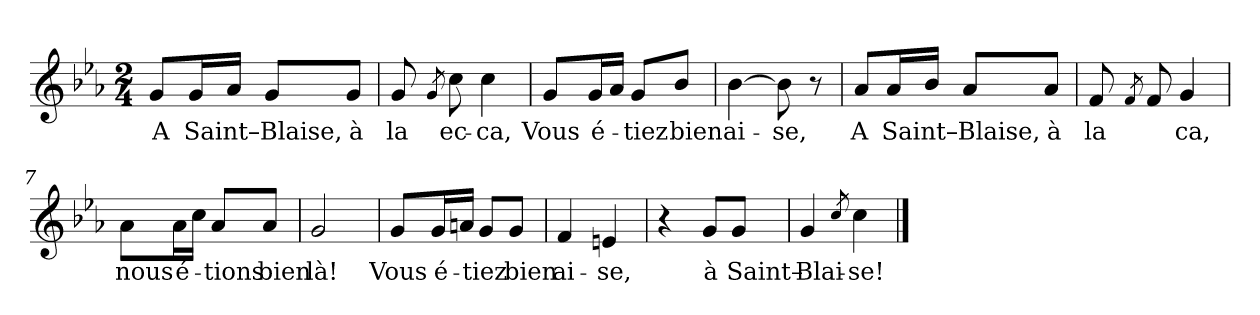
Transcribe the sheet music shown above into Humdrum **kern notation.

**kern	**text
*part1	*part1
*staff1	*staff1
*clefG2	*
*k[b-e-a-]	*
*M2/4	*
=1	=1
!	!LO:LY:b
8g/L	A
!	!LO:LY:b
16g/L	Saint–
16a-/JJ	.
!	!LO:LY:b
8g/L	Blaise,
!	!LO:LY:b
8g/J	à
=2	=2
!	!LO:LY:b
8g/	la
8qg/	.
!	!LO:LY:b
8cc\	-ec-
!	!LO:LY:b
4cc\	-ca,
=3	=3
!	!LO:LY:b
8g/L	Vous
!	!LO:LY:b
16g/L	é-
16a-/JJ	.
!	!LO:LY:b
8g/L	-tiez
!	!LO:LY:b
8b-/J	bien
=4	=4
!	!LO:LY:b
[4b-\	ai-
!	!LO:LY:b
8b-\]	-se,
8r	.
=5	=5
!	!LO:LY:b
8a-/L	A
!	!LO:LY:b
16a-/L	Saint–
16b-/JJ	.
!	!LO:LY:b
8a-/L	Blaise,
!	!LO:LY:b
8a-/J	à
=6	=6
!	!LO:LY:b
8f/	la
8qf/	.
8f/	.
!	!LO:LY:b
4g/	-ca,
=7	=7
!	!LO:LY:b
8a-\L	nous
!	!LO:LY:b
16a-\L	é-
16cc\JJ	.
!	!LO:LY:b
8a-/L	-tions
!	!LO:LY:b
8a-/J	bien
!!LO:LB:g=z
=8	=8
!	!LO:LY:b
2g/	là!
=9	=9
!	!LO:LY:b
8g/L	Vous
!	!LO:LY:b
16g/L	é-
16an/JJ	.
!	!LO:LY:b
8g/L	-tiez
!	!LO:LY:b
8g/J	bien
=10	=10
!	!LO:LY:b
4f/	ai-
!	!LO:LY:b
4en/	-se,
=11	=11
4r	.
!	!LO:LY:b
8g/L	à
!	!LO:LY:b
8g/J	Saint–
=12	=12
!	!LO:LY:b
4g/	Blai-
8qcc/	.
!	!LO:LY:b
4cc\	-se!
==	==
*-	*-
